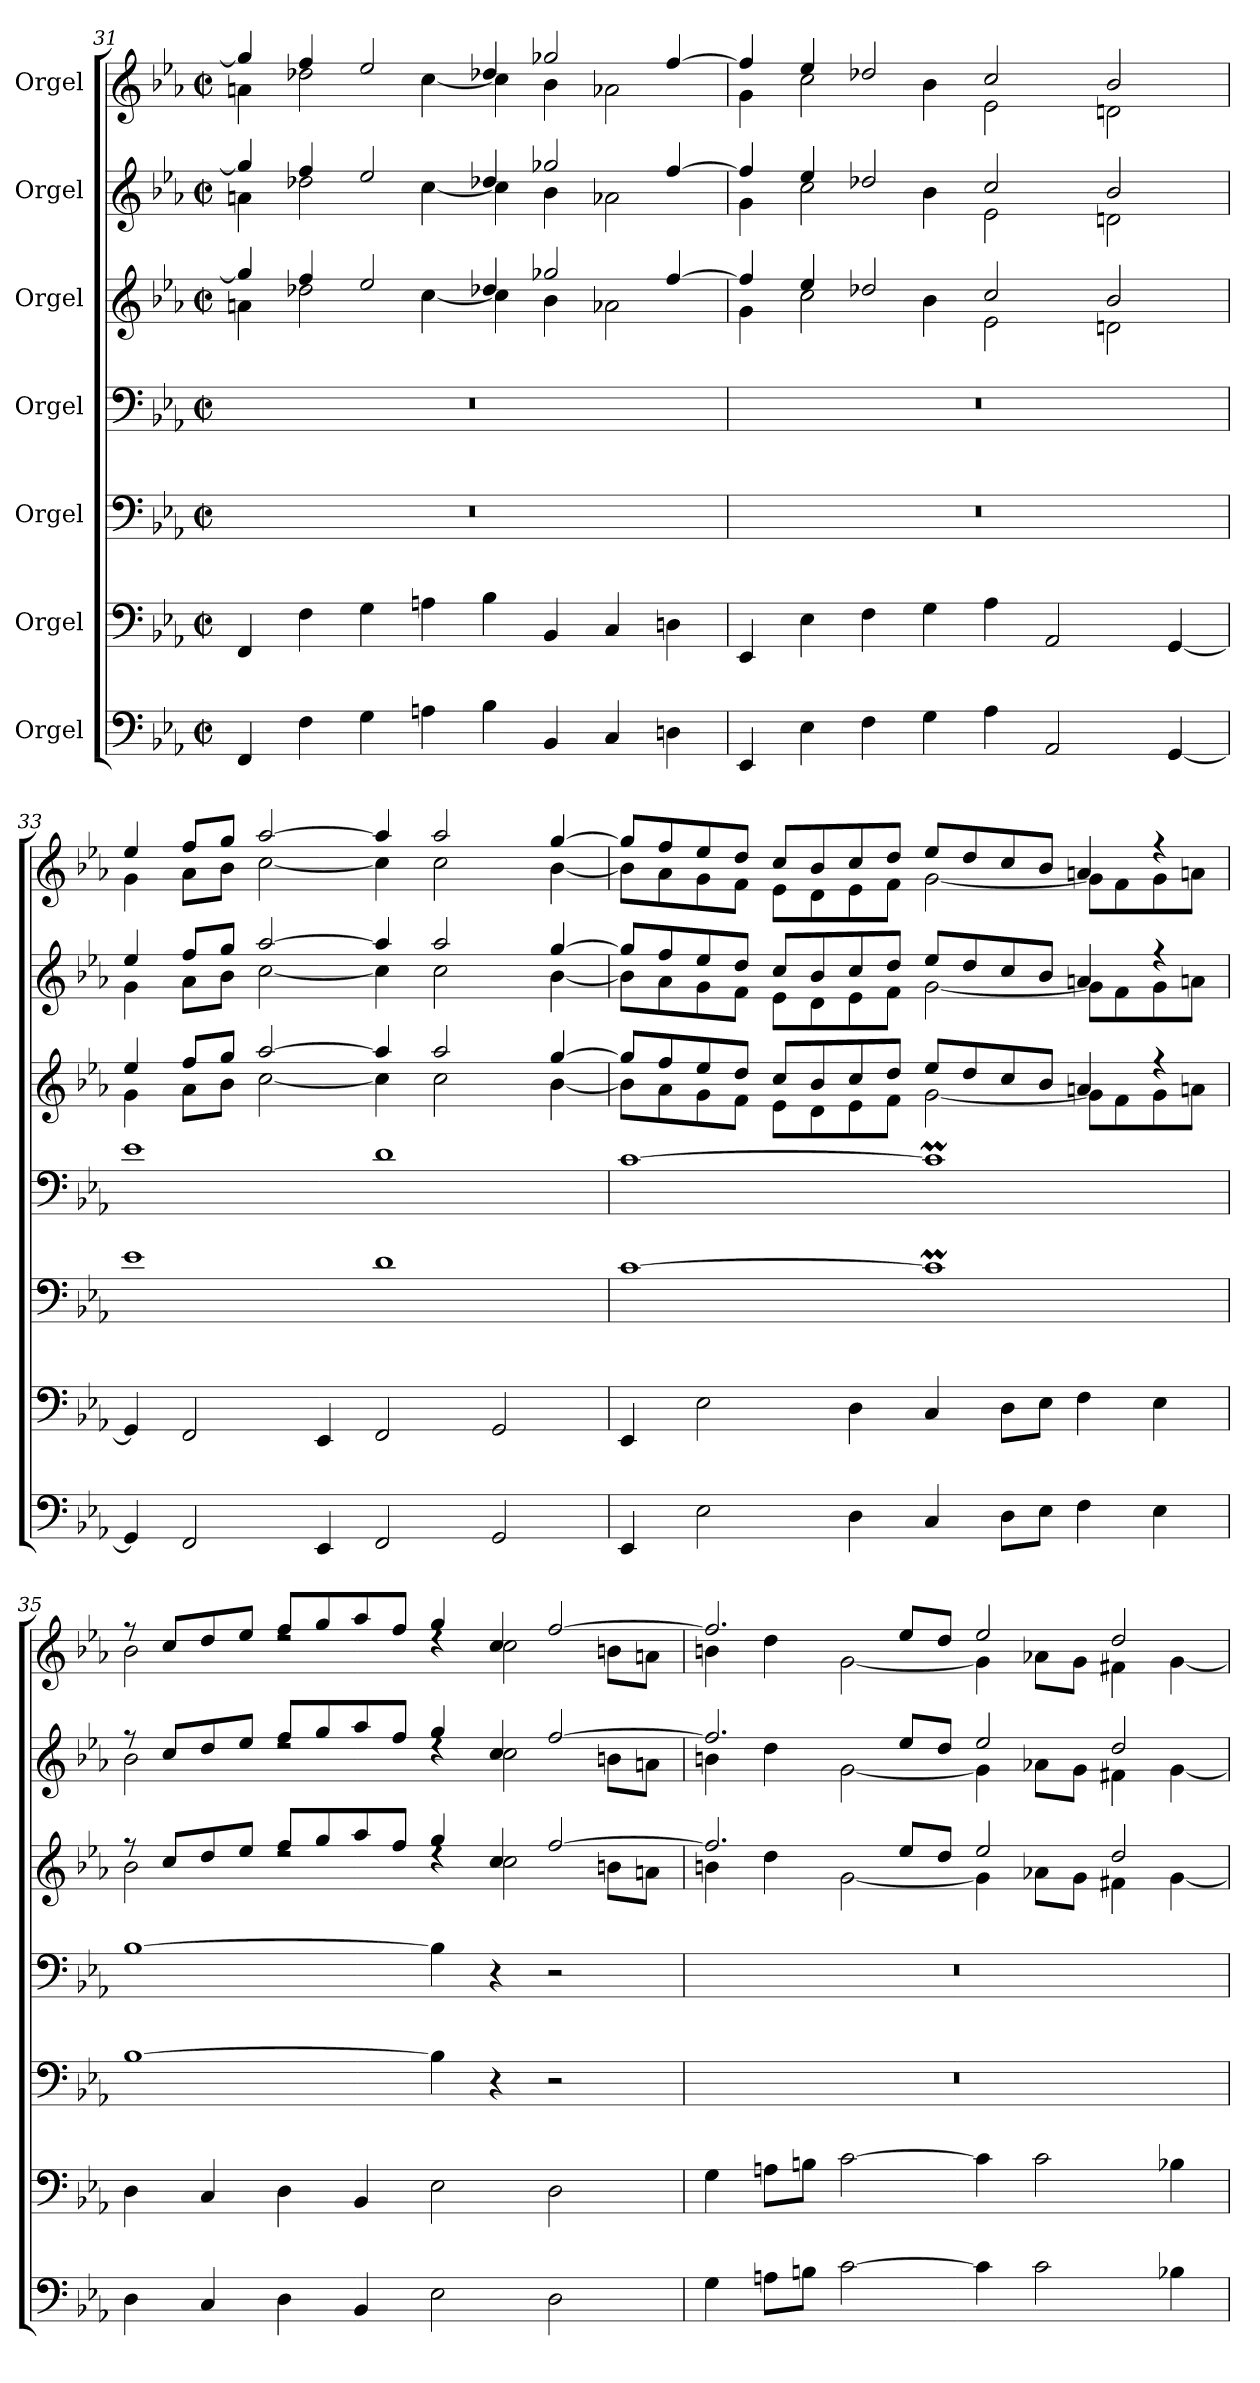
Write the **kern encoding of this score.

**kern	**kern	**kern	**kern	**kern	**kern	**kern
*part7	*part6	*part5	*part4	*part3	*part2	*part1
*staff7	*staff6	*staff5	*staff4	*staff3	*staff2	*staff1
*I"Orgel	*I"Orgel	*I"Orgel	*I"Orgel	*I"Orgel	*I"Orgel	*I"Orgel
!!LO:PB:g=z
*clefF4	*clefF4	*clefF4	*clefF4	*clefG2	*clefG2	*clefG2
*k[b-e-a-]	*k[b-e-a-]	*k[b-e-a-]	*k[b-e-a-]	*k[b-e-a-]	*k[b-e-a-]	*k[b-e-a-]
*M4/2	*M4/2	*M4/2	*M4/2	*M4/2	*M4/2	*M4/2
*met(c|)	*met(c|)	*met(c|)	*met(c|)	*met(c|)	*met(c|)	*met(c|)
=31	=31	=31	=31	=31	=31	=31
*	*	*	*	*^	*^	*^
4FF/	4FF/	0r	0r	4gg/]	4an\	4gg/]	4an\	4gg/]	4an\
4F\	4F\	.	.	4ff/	2dd-X\	4ff/	2dd-X\	4ff/	2dd-X\
4G\	4G\	.	.	2ee-/	.	2ee-/	.	2ee-/	.
4An\	4An\	.	.	.	[4cc\	.	[4cc\	.	[4cc\
4B-\	4B-\	.	.	4dd-X/	4cc\]	4dd-X/	4cc\]	4dd-X/	4cc\]
4BB-/	4BB-/	.	.	2gg-X/	4b-\	2gg-X/	4b-\	2gg-X/	4b-\
4C/	4C/	.	.	.	2a-X\	.	2a-X\	.	2a-X\
4Dn\	4Dn\	.	.	[4ff/	.	[4ff/	.	[4ff/	.
=32	=32	=32	=32	=32	=32	=32	=32	=32	=32
4EE-/	4EE-/	0r	0r	4ff/]	4g\	4ff/]	4g\	4ff/]	4g\
4E-\	4E-\	.	.	4ee-/	2cc\	4ee-/	2cc\	4ee-/	2cc\
4F\	4F\	.	.	2dd-X/	.	2dd-X/	.	2dd-X/	.
4G\	4G\	.	.	.	4b-\	.	4b-\	.	4b-\
4A-\	4A-\	.	.	2cc/	2e-\	2cc/	2e-\	2cc/	2e-\
2AA-/	2AA-/	.	.	.	.	.	.	.	.
.	.	.	.	2b-/	2dn\	2b-/	2dn\	2b-/	2dn\
[4GG/	[4GG/	.	.	.	.	.	.	.	.
=33	=33	=33	=33	=33	=33	=33	=33	=33	=33
4GG/]	4GG/]	1e-	1e-	4ee-/	4g\	4ee-/	4g\	4ee-/	4g\
2FF/	2FF/	.	.	8ff/L	8a-\L	8ff/L	8a-\L	8ff/L	8a-\L
.	.	.	.	8gg/J	8b-\J	8gg/J	8b-\J	8gg/J	8b-\J
.	.	.	.	[2aa-/	[2cc\	[2aa-/	[2cc\	[2aa-/	[2cc\
4EE-/	4EE-/	.	.	.	.	.	.	.	.
2FF/	2FF/	1d	1d	4aa-/]	4cc\]	4aa-/]	4cc\]	4aa-/]	4cc\]
.	.	.	.	2aa-/	2cc\	2aa-/	2cc\	2aa-/	2cc\
2GG/	2GG/	.	.	.	.	.	.	.	.
.	.	.	.	[4gg/	[4b-\	[4gg/	[4b-\	[4gg/	[4b-\
!!LO:LB:g=z	!!
=34	=34	=34	=34	=34	=34	=34	=34	=34	=34
4EE-/	4EE-/	[1c	[1c	8gg/L]	8b-\L]	8gg/L]	8b-\L]	8gg/L]	8b-\L]
.	.	.	.	8ff/	8a-\	8ff/	8a-\	8ff/	8a-\
2E-\	2E-\	.	.	8ee-/	8g\	8ee-/	8g\	8ee-/	8g\
.	.	.	.	8dd/J	8f\J	8dd/J	8f\J	8dd/J	8f\J
.	.	.	.	8cc/L	8e-\L	8cc/L	8e-\L	8cc/L	8e-\L
.	.	.	.	8b-/	8d\	8b-/	8d\	8b-/	8d\
4D\	4D\	.	.	8cc/	8e-\	8cc/	8e-\	8cc/	8e-\
.	.	.	.	8dd/J	8f\J	8dd/J	8f\J	8dd/J	8f\J
4C/	4C/	1cM]	1cM]	8ee-/L	[2g\	8ee-/L	[2g\	8ee-/L	[2g\
.	.	.	.	8dd/	.	8dd/	.	8dd/	.
8D\L	8D\L	.	.	8cc/	.	8cc/	.	8cc/	.
8E-\J	8E-\J	.	.	8b-/J	.	8b-/J	.	8b-/J	.
4F\	4F\	.	.	4an/	8g\L]	4an/	8g\L]	4an/	8g\L]
.	.	.	.	.	8f\	.	8f\	.	8f\
4E-\	4E-\	.	.	4r	8g\	4r	8g\	4r	8g\
.	.	.	.	.	8an\J	.	8an\J	.	8an\J
=35	=35	=35	=35	=35	=35	=35	=35	=35	=35
4D\	4D\	[1B-	[1B-	8r	2b-\	8r	2b-\	8r	2b-\
.	.	.	.	8cc/L	.	8cc/L	.	8cc/L	.
4C/	4C/	.	.	8dd/	.	8dd/	.	8dd/	.
.	.	.	.	8ee-/J	.	8ee-/J	.	8ee-/J	.
4D\	4D\	.	.	8ff/L	2rdd	8ff/L	2rdd	8ff/L	2rdd
.	.	.	.	8gg/	.	8gg/	.	8gg/	.
4BB-/	4BB-/	.	.	8aa-/	.	8aa-/	.	8aa-/	.
.	.	.	.	8ff/J	.	8ff/J	.	8ff/J	.
2E-\	2E-\	4B-\]	4B-\]	4gg/	4rdd	4gg/	4rdd	4gg/	4rdd
.	.	4r	4r	4cc/	2cc\	4cc/	2cc\	4cc/	2cc\
2D\	2D\	2r	2r	[2ff/	.	[2ff/	.	[2ff/	.
.	.	.	.	.	8bn\L	.	8bn\L	.	8bn\L
.	.	.	.	.	8an\J	.	8an\J	.	8an\J
=36	=36	=36	=36	=36	=36	=36	=36	=36	=36
4G\	4G\	0r	0r	2.ff/]	4bn\	2.ff/]	4bn\	2.ff/]	4bn\
8An\L	8An\L	.	.	.	4dd\	.	4dd\	.	4dd\
8Bn\J	8Bn\J	.	.	.	.	.	.	.	.
[2c\	[2c\	.	.	.	[2g\	.	[2g\	.	[2g\
.	.	.	.	8ee-/L	.	8ee-/L	.	8ee-/L	.
.	.	.	.	8dd/J	.	8dd/J	.	8dd/J	.
4c\]	4c\]	.	.	2ee-/	4g\]	2ee-/	4g\]	2ee-/	4g\]
2c\	2c\	.	.	.	8a-X\L	.	8a-X\L	.	8a-X\L
.	.	.	.	.	8g\J	.	8g\J	.	8g\J
.	.	.	.	2dd/	4f#X\	2dd/	4f#X\	2dd/	4f#X\
4B-X\	4B-X\	.	.	.	[4g\	.	[4g\	.	[4g\
*	*	*	*	*v	*v	*	*	*v	*v
*	*	*	*	*	*v	*v	*
=	=	=	=	=	=	=
*-	*-	*-	*-	*-	*-	*-
